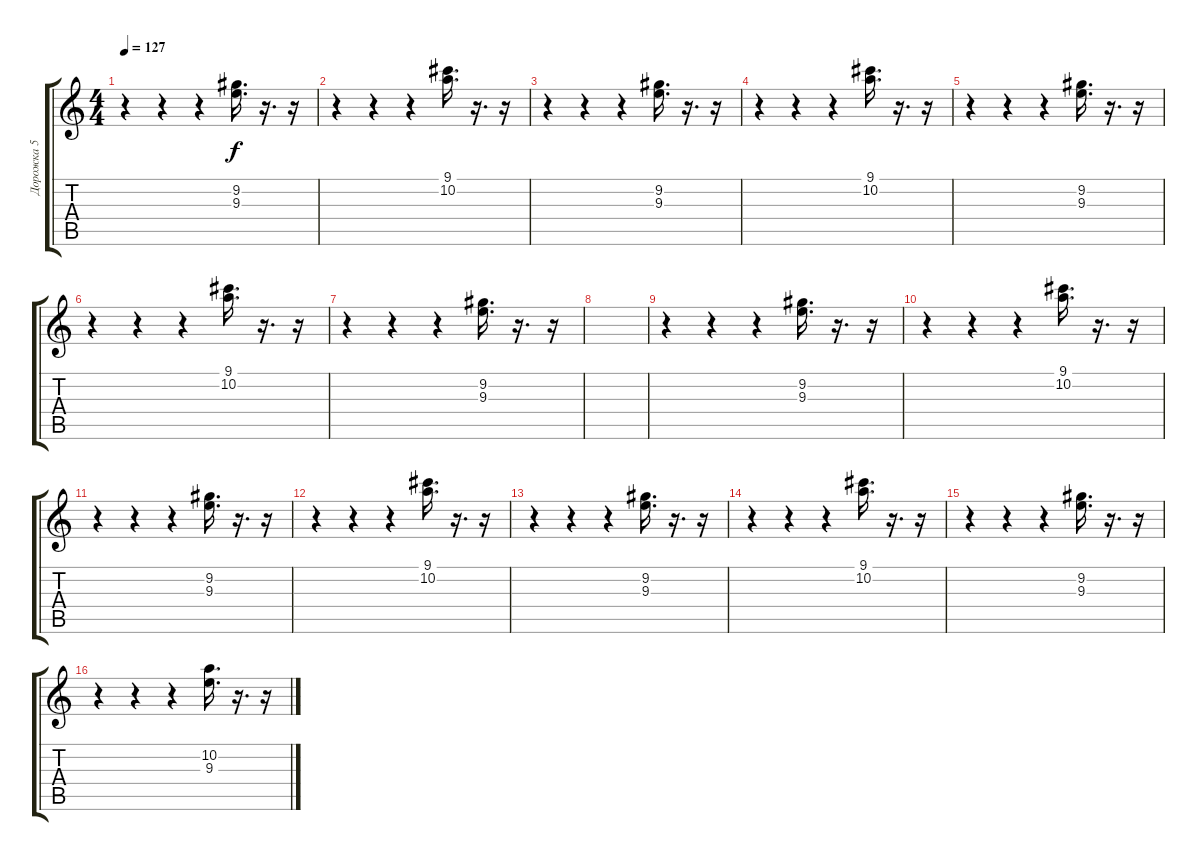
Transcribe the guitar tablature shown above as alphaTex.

\track ("Дорожка 5" "Дорожка 5") {instrument overdrivenguitar}
\staff {score tabs}
\tuning (E4 B3 G3 D3 A2 E2) {hide}
\ts (4 4)
\tempo 127
\clef g2
\ks c
r.4{dy f} r.4 r.4 (9.2 9.3).16{d} r.16{d} r.16 |
r.4 r.4 r.4 (9.1 10.2).16{d} r.16{d} r.16 |
r.4 r.4 r.4 (9.2 9.3).16{d} r.16{d} r.16 |
r.4 r.4 r.4 (9.1 10.2).16{d} r.16{d} r.16 |
r.4 r.4 r.4 (9.2 9.3).16{d} r.16{d} r.16 |
r.4 r.4 r.4 (9.1 10.2).16{d} r.16{d} r.16 |
r.4 r.4 r.4 (9.2 9.3).16{d} r.16{d} r.16 |
|
r.4 r.4 r.4 (9.2 9.3).16{d} r.16{d} r.16 |
r.4 r.4 r.4 (9.1 10.2).16{d} r.16{d} r.16 |
r.4 r.4 r.4 (9.2 9.3).16{d} r.16{d} r.16 |
r.4 r.4 r.4 (9.1 10.2).16{d} r.16{d} r.16 |
r.4 r.4 r.4 (9.2 9.3).16{d} r.16{d} r.16 |
r.4 r.4 r.4 (9.1 10.2).16{d} r.16{d} r.16 |
r.4 r.4 r.4 (9.2 9.3).16{d} r.16{d} r.16 |
r.4 r.4 r.4 (10.2 9.3).16{d} r.16{d} r.16
